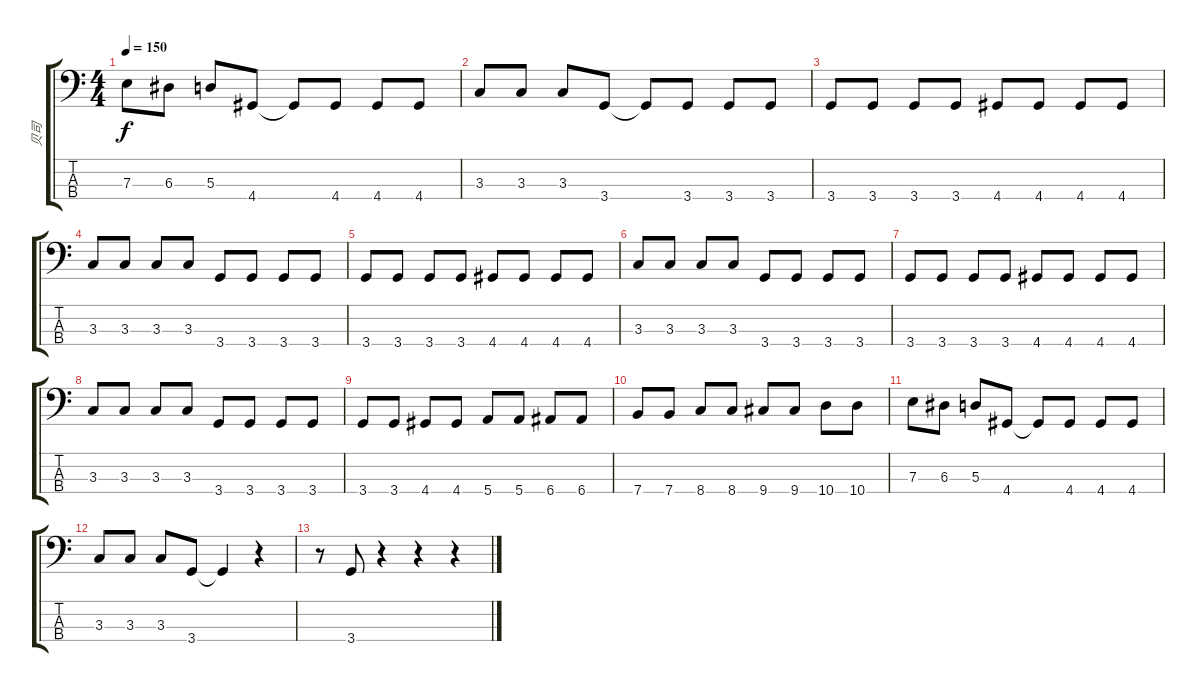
\track ("贝司" "贝司") {instrument electricbassfinger}
\staff {score tabs}
\tuning (G2 D2 A1 E1) {hide}
\ts (4 4)
\tempo 150
\clef f4
\ks c
7.3.8{dy f} 6.3.8 5.3.8 4.4.8 4.4{t}.8 4.4.8 4.4.8 4.4.8 |
3.3.8 3.3.8 3.3.8 3.4.8 3.4{t}.8 3.4.8 3.4.8 3.4.8 |
3.4.8 3.4.8 3.4.8 3.4.8 4.4.8 4.4.8 4.4.8 4.4.8 |
3.3.8 3.3.8 3.3.8 3.3.8 3.4.8 3.4.8 3.4.8 3.4.8 |
3.4.8 3.4.8 3.4.8 3.4.8 4.4.8 4.4.8 4.4.8 4.4.8 |
3.3.8 3.3.8 3.3.8 3.3.8 3.4.8 3.4.8 3.4.8 3.4.8 |
3.4.8 3.4.8 3.4.8 3.4.8 4.4.8 4.4.8 4.4.8 4.4.8 |
3.3.8 3.3.8 3.3.8 3.3.8 3.4.8 3.4.8 3.4.8 3.4.8 |
3.4.8 3.4.8 4.4.8 4.4.8 5.4.8 5.4.8 6.4.8 6.4.8 |
7.4.8 7.4.8 8.4.8 8.4.8 9.4.8 9.4.8 10.4.8 10.4.8 |
7.3.8 6.3.8 5.3.8 4.4.8 4.4{t}.8 4.4.8 4.4.8 4.4.8 |
3.3.8 3.3.8 3.3.8 3.4.8 3.4{t}.4 r.4 |
r.8 3.4.8 r.4 r.4 r.4
